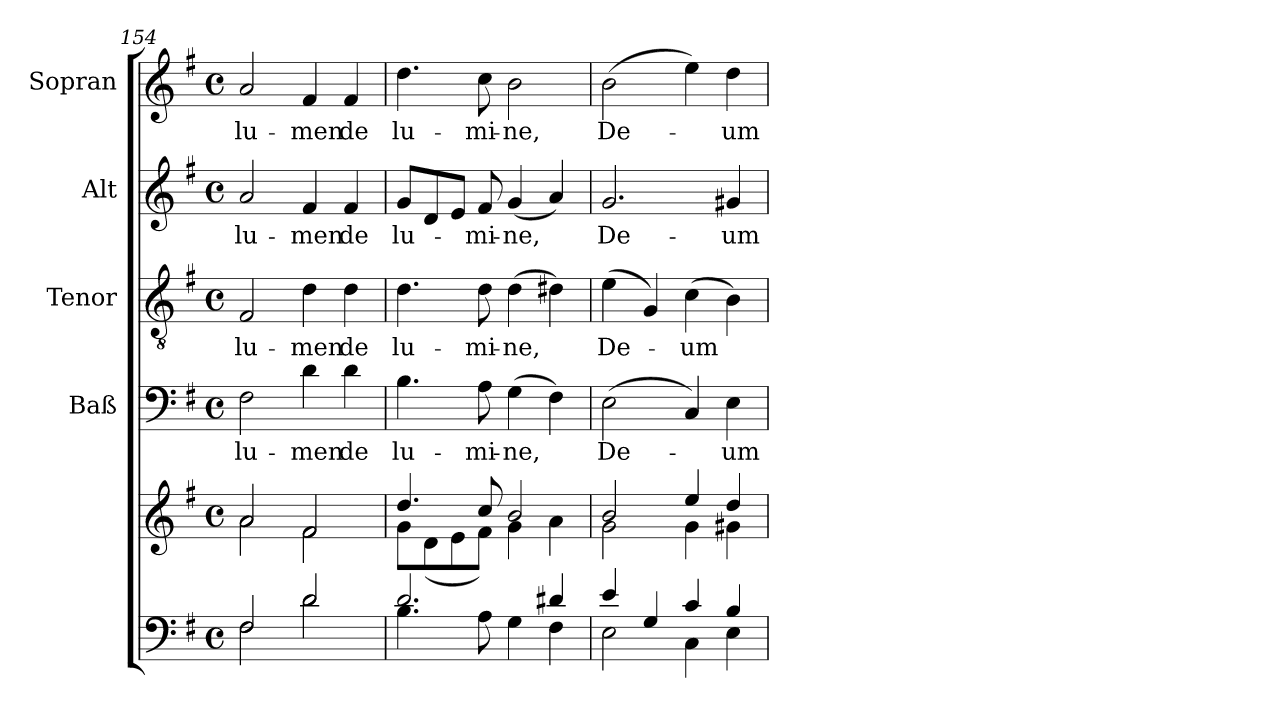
**kern	**kern	**kern	**text	**kern	**text	**kern	**text	**kern	**text
*part5	*part5	*part4	*part4	*part3	*part3	*part2	*part2	*part1	*part1
*staff6	*staff5	*staff4	*staff4	*staff3	*staff3	*staff2	*staff2	*staff1	*staff1
*	*	*I"Baß	*	*I"Tenor	*	*I"Alt	*	*I"Sopran	*
*	*	*I'Baß	*	*I'Ten	*	*I'Alt	*	*I'Sop	*
*clefF4	*clefG2	*clefF4	*	*clefGv2	*	*clefG2	*	*clefG2	*
*k[f#]	*k[f#]	*k[f#]	*	*k[f#]	*	*k[f#]	*	*k[f#]	*
*G:	*G:	*G:	*	*G:	*	*G:	*	*G:	*
*M4/4	*M4/4	*M4/4	*	*M4/4	*	*M4/4	*	*M4/4	*
*met(c)	*met(c)	*met(c)	*	*met(c)	*	*met(c)	*	*met(c)	*
=154	=154	=154	=154	=154	=154	=154	=154	=154	=154
*^	*^	*	*	*	*	*	*	*	*
!	!	!	!	!	!LO:LY:b	!	!LO:LY:b	!	!LO:LY:b	!	!LO:LY:b
2F#/	2F#\	2a/	2a\	2F#\	lu-	2F#/	lu-	2a/	lu-	2a/	lu-
!	!	!	!	!	!LO:LY:b	!	!LO:LY:b	!	!LO:LY:b	!	!LO:LY:b
2d/	2d\	2f#/	2f#\	4d\	-men	4d\	-men	4f#/	-men	4f#/	-men
!	!	!	!	!	!LO:LY:b	!	!LO:LY:b	!	!LO:LY:b	!	!LO:LY:b
.	.	.	.	4d\	de	4d\	de	4f#/	de	4f#/	de
=155	=155	=155	=155	=155	=155	=155	=155	=155	=155	=155	=155
!	!	!	!	!	!LO:LY:b	!	!LO:LY:b	!	!LO:LY:b	!	!LO:LY:b
2.d/	4.B\	4.dd/	8g\L	4.B\	lu-	4.d\	lu-	8g/L	lu-	4.dd\	lu-
.	.	.	(>8d\	.	.	.	.	8d/	.	.	.
.	.	.	8e\	.	.	.	.	8e/J	.	.	.
!	!	!	!	!	!LO:LY:b	!	!LO:LY:b	!	!LO:LY:b	!	!LO:LY:b
.	8A\	8cc/	8f#\J)	8A\	-mi-	8d\	-mi-	8f#/	-mi-	8cc\	-mi-
!	!	!	!	!	!LO:LY:b	!	!LO:LY:b	!	!LO:LY:b	!	!LO:LY:b
.	4G\	2b/	4g\	(>4G\	-ne,	(>4d\	-ne,	(<4g/	-ne,	2b\	-ne,
4d#X/	4F#\	.	4a\	4F#\)	.	4d#X\)	.	4a/)	.	.	.
=156	=156	=156	=156	=156	=156	=156	=156	=156	=156	=156	=156
!	!	!	!	!	!LO:LY:b	!	!LO:LY:b	!	!LO:LY:b	!	!LO:LY:b
4e/	2E\	2b/	2g\	(>2E\	De-	(>4e\	De-	2.g/	De-	(>2b\	De-
4G/	.	.	.	.	.	4G/)	.	.	.	.	.
!	!	!	!	!	!	!	!LO:LY:b	!	!	!	!
4c/	4C\	4ee/	4g\	4C/)	.	(>4c\	-um	.	.	4ee\)	.
!	!	!	!	!	!LO:LY:b	!	!	!	!LO:LY:b	!	!LO:LY:b
4B/	4E\	4dd/	4g#X\	4E\	-um	4B\)	.	4g#X/	-um	4dd\	-um
*v	*v	*	*	*	*	*	*	*	*	*	*
*	*v	*v	*	*	*	*	*	*	*	*
=	=	=	=	=	=	=	=	=	=
*-	*-	*-	*-	*-	*-	*-	*-	*-	*-
